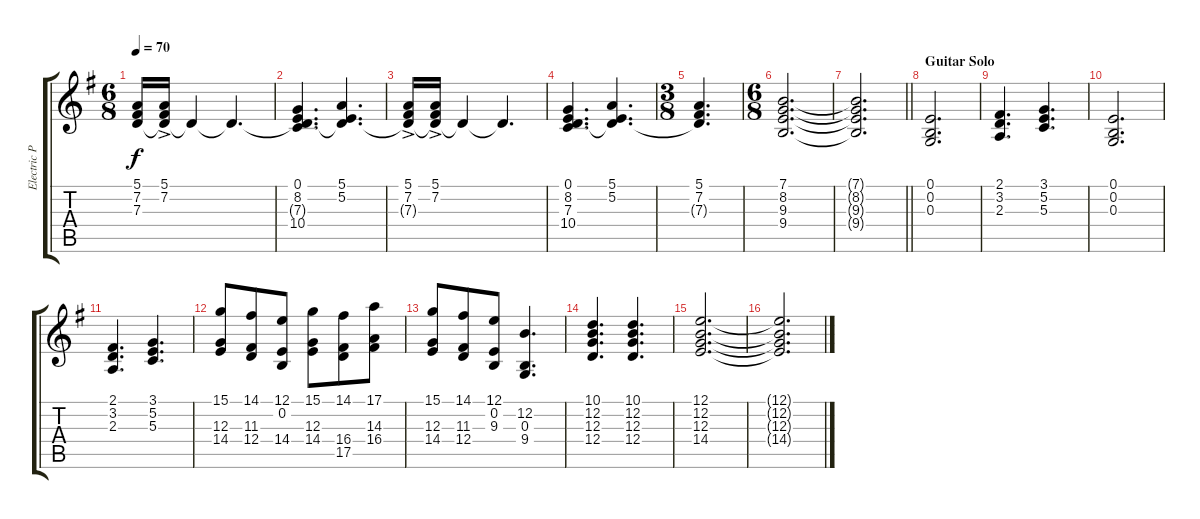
\track ("Electric Piano (Staff 1)" "Electric P") {instrument acousticgrandpiano}
\staff {score tabs}
\tuning (E4 B3 G3 D3 A2 E2) {hide}
\ts (6 8)
\tempo 70
\clef g2
\ks g
(5.1 7.2 7.3{t}).16{dy f} (5.1{ac} 7.2 7.3{t}).16 7.3{t}.4 7.3{t}.4{d} |
(0.1 8.2 7.3{t} 10.4).4{d} (5.1 5.2 7.3{t}).4{d} |
(5.1 7.2{ac} 7.3{t}).16 (5.1 7.2{ac} 7.3{t}).16 7.3{t}.4 7.3{t}.4{d} |
(0.1 8.2 7.3 10.4).4{d} (5.1 5.2 7.3{t}).4{d} |
\ts (3 8)
(5.1 7.2 7.3{t}).4{d} |
\ts (6 8)
(7.1 8.2 9.3 9.4).2{d} |
\barLineRight lightlight
(7.1{t} 8.2{t} 9.3{t} 9.4{t}).2{d} |
\section ("" "Guitar Solo")
(0.1 0.2 0.3).2{d} |
(2.1 3.2 2.3).4{d} (3.1 5.2 5.3).4{d} |
(0.1 0.2 0.3).2{d} |
(2.1 3.2 2.3).4{d} (3.1 5.2 5.3).4{d} |
(15.1 12.3 14.4).8 (14.1 11.3 12.4).8 (12.1 0.2 14.4).8 (15.1 12.3 14.4).8 (14.1 16.4 17.5).8 (17.1 14.3 16.4).8 |
(15.1 12.3 14.4).8 (14.1 11.3 12.4).8 (12.1 0.2 9.3).8 (12.2 0.3 9.4).4{d} |
(10.1 12.2 12.3 12.4).4{d} (10.1 12.2 12.3 12.4).4{d} |
(12.1 12.2 12.3 14.4).2{d} |
(12.1{t} 12.2{t} 12.3{t} 14.4{t}).2{d}
